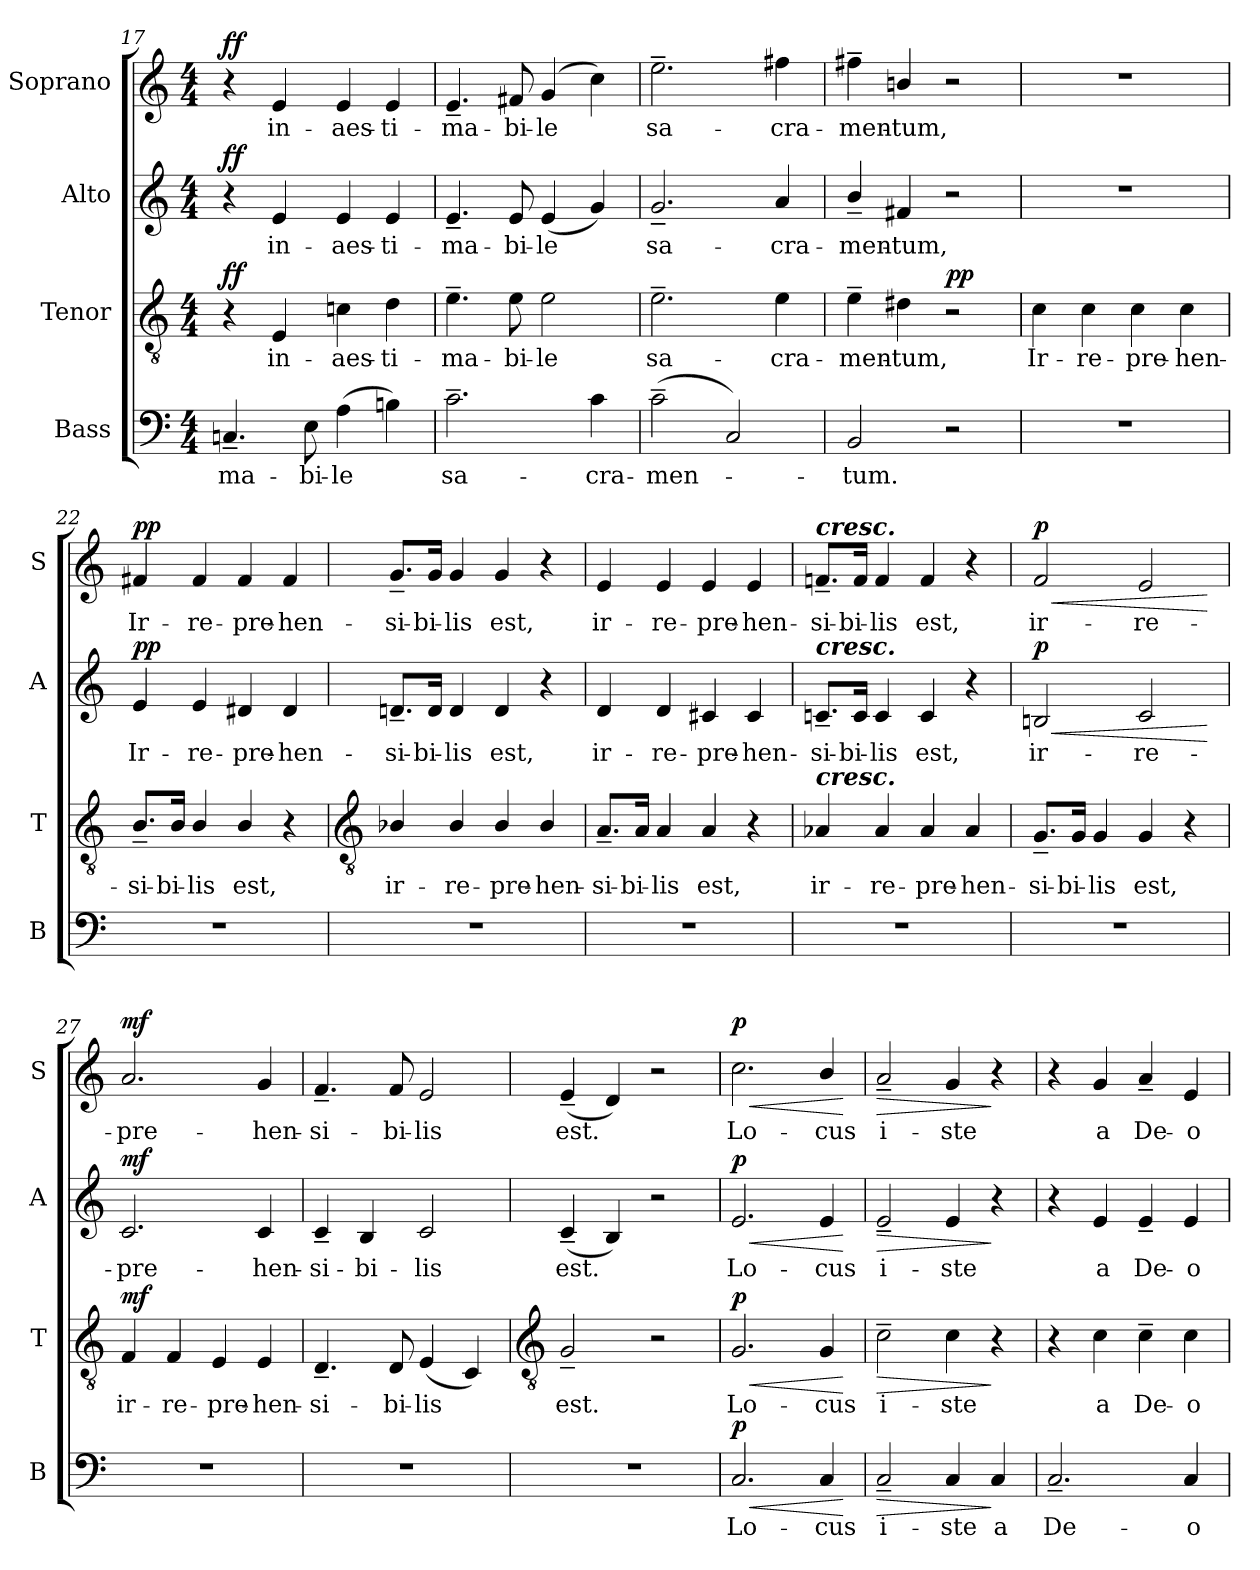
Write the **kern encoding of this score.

**kern	**text	**dynam	**kern	**text	**dynam	**kern	**text	**dynam	**kern	**text	**dynam
*part4	*part4	*part4	*part3	*part3	*part3	*part2	*part2	*part2	*part1	*part1	*part1
*staff4	*staff4	*staff4	*staff3	*staff3	*staff3	*staff2	*staff2	*staff2	*staff1	*staff1	*staff1
*I"Bass	*	*	*I"Tenor	*	*	*I"Alto	*	*	*I"Soprano	*	*
*I'B	*	*	*I'T	*	*	*I'A	*	*	*I'S	*	*
*clefF4	*	*	*clefGv2	*	*	*clefG2	*	*	*clefG2	*	*
*k[]	*	*	*k[]	*	*	*k[]	*	*	*k[]	*	*
*C:	*	*	*C:	*	*	*C:	*	*	*C:	*	*
*M4/4	*	*	*M4/4	*	*	*M4/4	*	*	*M4/4	*	*
=17	=17	=17	=17	=17	=17	=17	=17	=17	=17	=17	=17
!	!LO:LY:b	!	!	!	!LO:DY:b	!	!	!LO:DY:b	!	!	!LO:DY:b
4.Cn~	-ma-	.	4r	.	ff	4r	.	ff	4r	.	ff
!	!	!	!	!LO:LY:b	!	!	!LO:LY:b	!	!	!LO:LY:b	!
.	.	.	4E	in-	.	4e	in-	.	4e	in-	.
!	!LO:LY:b	!	!	!	!	!	!	!	!	!	!
8E	-bi-	.	.	.	.	.	.	.	.	.	.
!	!LO:LY:b	!	!	!LO:LY:b	!	!	!LO:LY:b	!	!	!LO:LY:b	!
(>4A	-le	.	4cn	-aes-	.	4e	-aes-	.	4e	-aes-	.
!	!	!	!	!LO:LY:b	!	!	!LO:LY:b	!	!	!LO:LY:b	!
4Bn)	.	.	4d	-ti-	.	4e	-ti-	.	4e	-ti-	.
=18	=18	=18	=18	=18	=18	=18	=18	=18	=18	=18	=18
!	!LO:LY:b	!	!	!LO:LY:b	!	!	!LO:LY:b	!	!	!LO:LY:b	!
2.c~	sa-	.	4.e~	-ma-	.	4.e~	-ma-	.	4.e~	-ma-	.
!	!	!	!	!LO:LY:b	!	!	!LO:LY:b	!	!	!LO:LY:b	!
.	.	.	8e	-bi-	.	8e	-bi-	.	8f#X	-bi-	.
!	!	!	!	!LO:LY:b	!	!	!LO:LY:b	!	!	!LO:LY:b	!
.	.	.	2e	-le	.	(<4e	-le	.	(4g	-le	.
!	!LO:LY:b	!	!	!	!	!	!	!	!	!	!
4c	-cra-	.	.	.	.	4g)	.	.	4cc)	.	.
=19	=19	=19	=19	=19	=19	=19	=19	=19	=19	=19	=19
!	!LO:LY:b	!	!	!LO:LY:b	!	!	!LO:LY:b	!	!	!LO:LY:b	!
(2c~	-men-	.	2.e~	sa-	.	2.g~	sa-	.	2.ee~	sa-	.
2C)	.	.	.	.	.	.	.	.	.	.	.
!	!	!	!	!LO:LY:b	!	!	!LO:LY:b	!	!	!LO:LY:b	!
.	.	.	4e	-cra-	.	4a	-cra-	.	4ff#X	-cra-	.
=20	=20	=20	=20	=20	=20	=20	=20	=20	=20	=20	=20
!	!LO:LY:b	!	!	!LO:LY:b	!	!	!LO:LY:b	!	!	!LO:LY:b	!
2BB	tum.	.	4e~	-men-	.	4b~/	-men-	.	4ff#X~	-men-	.
!	!	!	!	!LO:LY:b	!	!	!LO:LY:b	!	!	!LO:LY:b	!
.	.	.	4d#X	-tum,	.	4f#X	-tum,	.	4bn/	-tum,	.
!	!	!	!	!	!LO:DY:b	!	!	!	!	!	!
2r	.	.	2r	.	pp	2r	.	.	2r	.	.
=21	=21	=21	=21	=21	=21	=21	=21	=21	=21	=21	=21
!	!	!	!	!LO:LY:b	!	!	!	!	!	!	!
1r	.	.	4c	Ir-	.	1r	.	.	1r	.	.
!	!	!	!	!LO:LY:b	!	!	!	!	!	!	!
.	.	.	4c	-re-	.	.	.	.	.	.	.
!	!	!	!	!LO:LY:b	!	!	!	!	!	!	!
.	.	.	4c	-pre-	.	.	.	.	.	.	.
!	!	!	!	!LO:LY:b	!	!	!	!	!	!	!
.	.	.	4c	-hen-	.	.	.	.	.	.	.
=22	=22	=22	=22	=22	=22	=22	=22	=22	=22	=22	=22
!	!	!	!	!LO:LY:b	!	!	!LO:LY:b	!LO:DY:b	!	!LO:LY:b	!LO:DY:b
1r	.	.	8.B~/L	-si-	.	4e	Ir-	pp	4f#X	Ir-	pp
!	!	!	!	!LO:LY:b	!	!	!	!	!	!	!
.	.	.	16B/Jk	-bi-	.	.	.	.	.	.	.
!	!	!	!	!LO:LY:b	!	!	!LO:LY:b	!	!	!LO:LY:b	!
.	.	.	4B/	-lis	.	4e	-re-	.	4f#	-re-	.
!	!	!	!	!LO:LY:b	!	!	!LO:LY:b	!	!	!LO:LY:b	!
.	.	.	4B/	est,	.	4d#X	-pre-	.	4f#	-pre-	.
!	!	!	!	!	!	!	!LO:LY:b	!	!	!LO:LY:b	!
.	.	.	4r	.	.	4d#	-hen-	.	4f#	-hen-	.
!!LO:LB:g=z
=23	=23	=23	=23	=23	=23	=23	=23	=23	=23	=23	=23
*	*	*	*clefGv2	*	*	*	*	*	*	*	*
!	!	!	!	!LO:LY:b	!	!	!LO:LY:b	!	!	!LO:LY:b	!
1r	.	.	4B-X/	ir-	.	8.dn~/L	-si-	.	8.g~/L	-si-	.
!	!	!	!	!	!	!	!LO:LY:b	!	!	!LO:LY:b	!
.	.	.	.	.	.	16d/Jk	-bi-	.	16g/Jk	-bi-	.
!	!	!	!	!LO:LY:b	!	!	!LO:LY:b	!	!	!LO:LY:b	!
.	.	.	4B-/	-re-	.	4d	-lis	.	4g	-lis	.
!	!	!	!	!LO:LY:b	!	!	!LO:LY:b	!	!	!LO:LY:b	!
.	.	.	4B-/	-pre-	.	4d	est,	.	4g	est,	.
!	!	!	!	!LO:LY:b	!	!	!	!	!	!	!
.	.	.	4B-/	-hen-	.	4r	.	.	4r	.	.
=24	=24	=24	=24	=24	=24	=24	=24	=24	=24	=24	=24
!	!	!	!	!LO:LY:b	!	!	!LO:LY:b	!	!	!LO:LY:b	!
1r	.	.	8.A~/L	-si-	.	4d	ir-	.	4e	ir-	.
!	!	!	!	!LO:LY:b	!	!	!	!	!	!	!
.	.	.	16A/Jk	-bi-	.	.	.	.	.	.	.
!	!	!	!	!LO:LY:b	!	!	!LO:LY:b	!	!	!LO:LY:b	!
.	.	.	4A	-lis	.	4d	-re-	.	4e	-re-	.
!	!	!	!	!LO:LY:b	!	!	!LO:LY:b	!	!	!LO:LY:b	!
.	.	.	4A	est,	.	4c#X	-pre-	.	4e	-pre-	.
!	!	!	!	!	!	!	!LO:LY:b	!	!	!LO:LY:b	!
.	.	.	4r	.	.	4c#	-hen-	.	4e	-hen-	.
=25	=25	=25	=25	=25	=25	=25	=25	=25	=25	=25	=25
!	!	!	!	!	!	!	!	!	!LO:TX:a:Bi:t=cresc.	!	!
!	!	!	!	!	!	!LO:TX:a:Bi:t=cresc.	!	!	!	!	!
!	!	!	!LO:TX:a:Bi:t=cresc.	!	!	!	!	!	!	!	!
!	!	!	!	!LO:LY:b	!	!	!LO:LY:b	!	!	!LO:LY:b	!
1r	.	.	4A-X	ir-	.	8.cn~/L	-si-	.	8.fn~/L	-si-	.
!	!	!	!	!	!	!	!LO:LY:b	!	!	!LO:LY:b	!
.	.	.	.	.	.	16c/Jk	-bi-	.	16f/Jk	-bi-	.
!	!	!	!	!LO:LY:b	!	!	!LO:LY:b	!	!	!LO:LY:b	!
.	.	.	4A-	-re-	.	4c	-lis	.	4f	-lis	.
!	!	!	!	!LO:LY:b	!	!	!LO:LY:b	!	!	!LO:LY:b	!
.	.	.	4A-	-pre-	.	4c	est,	.	4f	est,	.
!	!	!	!	!LO:LY:b	!	!	!	!	!	!	!
.	.	.	4A-	-hen-	.	4r	.	.	4r	.	.
=26	=26	=26	=26	=26	=26	=26	=26	=26	=26	=26	=26
!	!	!	!	!LO:LY:b	!	!	!LO:LY:b	!LO:HP:b	!	!LO:LY:b	!LO:HP:b
!	!	!	!	!	!	!	!	!LO:DY:n=1:b	!	!	!LO:DY:n=1:b
1r	.	.	8.G~/L	-si-	.	2Bn	ir-	< p	2f	ir-	< p
!	!	!	!	!LO:LY:b	!	!	!	!	!	!	!
.	.	.	16G/Jk	-bi-	.	.	.	.	.	.	.
!	!	!	!	!LO:LY:b	!	!	!	!	!	!	!
.	.	.	4G	-lis	.	.	.	.	.	.	.
!	!	!	!	!LO:LY:b	!	!	!LO:LY:b	!	!	!LO:LY:b	!
.	.	.	4G	est,	.	2c	-re-	.	2e	-re-	.
.	.	.	4r	.	.	.	.	.	.	.	.
.	.	.	.	.	.	.	.	[	.	.	[
=27	=27	=27	=27	=27	=27	=27	=27	=27	=27	=27	=27
!	!	!	!	!LO:LY:b	!LO:DY:b	!	!LO:LY:b	!LO:DY:b	!	!LO:LY:b	!LO:DY:b
1r	.	.	4F	ir-	mf	2.c	pre-	mf	2.a	pre-	mf
!	!	!	!	!LO:LY:b	!	!	!	!	!	!	!
.	.	.	4F	-re-	.	.	.	.	.	.	.
!	!	!	!	!LO:LY:b	!	!	!	!	!	!	!
.	.	.	4E	-pre-	.	.	.	.	.	.	.
!	!	!	!	!LO:LY:b	!	!	!LO:LY:b	!	!	!LO:LY:b	!
.	.	.	4E	-hen-	.	4c	-hen-	.	4g	-hen-	.
=28	=28	=28	=28	=28	=28	=28	=28	=28	=28	=28	=28
!	!	!	!	!LO:LY:b	!	!	!LO:LY:b	!	!	!LO:LY:b	!
1r	.	.	4.D~	-si-	.	4c~	-si-	.	4.f~	-si-	.
!	!	!	!	!	!	!	!LO:LY:b	!	!	!	!
.	.	.	.	.	.	4B	-bi-	.	.	.	.
!	!	!	!	!LO:LY:b	!	!	!	!	!	!LO:LY:b	!
.	.	.	8D	-bi-	.	.	.	.	8f	-bi-	.
!	!	!	!	!LO:LY:b	!	!	!LO:LY:b	!	!	!LO:LY:b	!
.	.	.	(<4E	-lis	.	2c	-lis	.	2e	-lis	.
.	.	.	4C)	.	.	.	.	.	.	.	.
!!LO:LB:g=z
=29	=29	=29	=29	=29	=29	=29	=29	=29	=29	=29	=29
*	*	*	*clefGv2	*	*	*	*	*	*	*	*
!	!	!	!	!LO:LY:b	!	!	!LO:LY:b	!	!	!LO:LY:b	!
1r	.	.	2G~	est.	.	(<4c~	est.	.	(<4e~	est.	.
.	.	.	.	.	.	4B)	.	.	4d)	.	.
.	.	.	2r	.	.	2r	.	.	2r	.	.
=30	=30	=30	=30	=30	=30	=30	=30	=30	=30	=30	=30
!	!LO:LY:b	!LO:HP:b	!	!LO:LY:b	!LO:HP:b	!	!LO:LY:b	!LO:HP:b	!	!LO:LY:b	!LO:HP:b
!	!	!LO:DY:n=1:b	!	!	!LO:DY:n=1:b	!	!	!LO:DY:n=1:b	!	!	!LO:DY:n=1:b
2.C	Lo-	< p	2.G	Lo-	< p	2.e	Lo-	< p	2.cc	Lo-	< p
!	!LO:LY:b	!	!	!LO:LY:b	!	!	!LO:LY:b	!	!	!LO:LY:b	!
4C	-cus	.	4G	-cus	.	4e	-cus	.	4b/	-cus	.
.	.	[	.	.	[	.	.	[	.	.	[
=31	=31	=31	=31	=31	=31	=31	=31	=31	=31	=31	=31
!	!LO:LY:b	!LO:HP:b	!	!LO:LY:b	!LO:HP:b	!	!LO:LY:b	!LO:HP:b	!	!LO:LY:b	!LO:HP:b
2C~	i-	>	2c~	i-	>	2e~	i-	>	2a~	i-	>
!	!LO:LY:b	!	!	!LO:LY:b	!	!	!LO:LY:b	!	!	!LO:LY:b	!
4C	-ste	.	4c	-ste	.	4e	-ste	.	4g	-ste	.
!	!LO:LY:b	!	!	!	!	!	!	!	!	!	!
4C	a	]	4r	.	]	4r	.	]	4r	.	]
=32	=32	=32	=32	=32	=32	=32	=32	=32	=32	=32	=32
!	!LO:LY:b	!	!	!	!	!	!	!	!	!	!
2.C~	De-	.	4r	.	.	4r	.	.	4r	.	.
!	!	!	!	!LO:LY:b	!	!	!LO:LY:b	!	!	!LO:LY:b	!
.	.	.	4c	a	.	4e	a	.	4g	a	.
!	!	!	!	!LO:LY:b	!	!	!LO:LY:b	!	!	!LO:LY:b	!
.	.	.	4c~	De-	.	4e~	De-	.	4a~	De-	.
!	!LO:LY:b	!	!	!LO:LY:b	!	!	!LO:LY:b	!	!	!LO:LY:b	!
4C	-o	.	4c	-o	.	4e	-o	.	4e	-o	.
=	=	=	=	=	=	=	=	=	=	=	=
*-	*-	*-	*-	*-	*-	*-	*-	*-	*-	*-	*-
